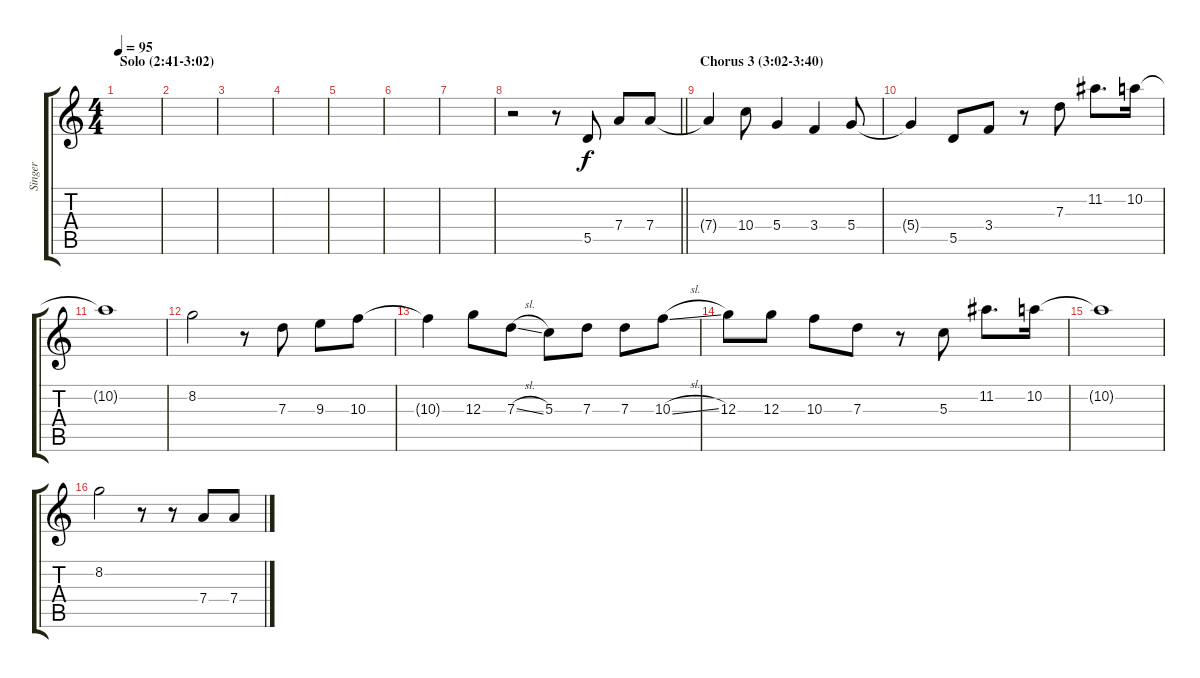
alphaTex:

\track ("Singer" "Singer") {instrument overdrivenguitar}
\staff {score tabs}
\tuning (E4 B3 G3 D3 A2 E2) {hide}
\ts (4 4)
\section ("" "Solo (2:41-3:02)")
\tempo 95
\clef g2
\ks c
|
|
|
|
|
|
|
\barLineRight lightlight
r.2 r.8 5.5.8 7.4.8 7.4.8 |
\section ("" "Chorus 3 (3:02-3:40)")
7.4{t}.4 10.4.8 5.4.4 3.4.4 5.4.8 |
5.4{t}.4 5.5.8 3.4.8 r.8 7.3.8 11.2.8{d} 10.2.16 |
10.2{t}.1 |
8.2.2 r.8 7.3.8 9.3.8 10.3.8 |
10.3{t}.4 12.3.8 7.3{sl}.8 5.3.8 7.3.8 7.3.8 10.3{sl}.8 |
12.3.8 12.3.8 10.3.8 7.3.8 r.8 5.3.8 11.2.8{d} 10.2.16 |
10.2{t}.1 |
8.2.2 r.8 r.8 7.4.8 7.4.8
